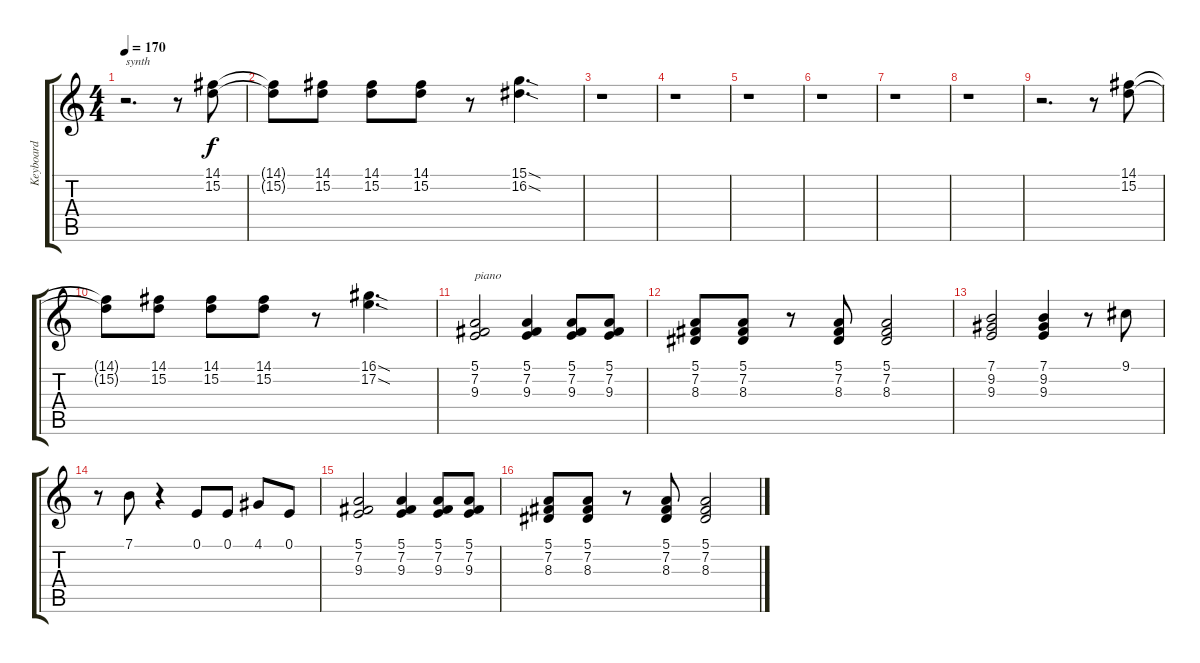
\track ("Keyboard" "Keyboard") {instrument electricgrandpiano}
\staff {score tabs}
\tuning (E4 B3 G3 D3 A2 E2) {hide}
\ts (4 4)
\tempo 170
\clef g2
\ks c
r.2{d txt "synth" dy f} r.8 (14.1 15.2).8 |
(14.1{t} 15.2{t}).8 (14.1 15.2).8 (14.1 15.2).8 (14.1 15.2).8 r.8 (15.1{sod} 16.2{sod}).4{d} |
r.1 |
r.1 |
r.1 |
r.1 |
r.1 |
r.1 |
r.2{d} r.8 (14.1 15.2).8 |
(14.1{t} 15.2{t}).8 (14.1 15.2).8 (14.1 15.2).8 (14.1 15.2).8 r.8 (16.1{sod} 17.2{sod}).4{d} |
(5.1 7.2 9.3).2{txt "piano" balance 8 instrument electricgrandpiano} (5.1 7.2 9.3).4 (5.1 7.2 9.3).8 (5.1 7.2 9.3).8 |
(5.1 7.2 8.3).8 (5.1 7.2 8.3).8 r.8 (5.1 7.2 8.3).8 (5.1 7.2 8.3).2 |
(7.1 9.2 9.3).2 (7.1 9.2 9.3).4 r.8 9.1.8 |
r.8 7.1.8 r.4 0.1.8 0.1.8 4.1.8 0.1.8 |
(5.1 7.2 9.3).2 (5.1 7.2 9.3).4 (5.1 7.2 9.3).8 (5.1 7.2 9.3).8 |
(5.1 7.2 8.3).8 (5.1 7.2 8.3).8 r.8 (5.1 7.2 8.3).8 (5.1 7.2 8.3).2
